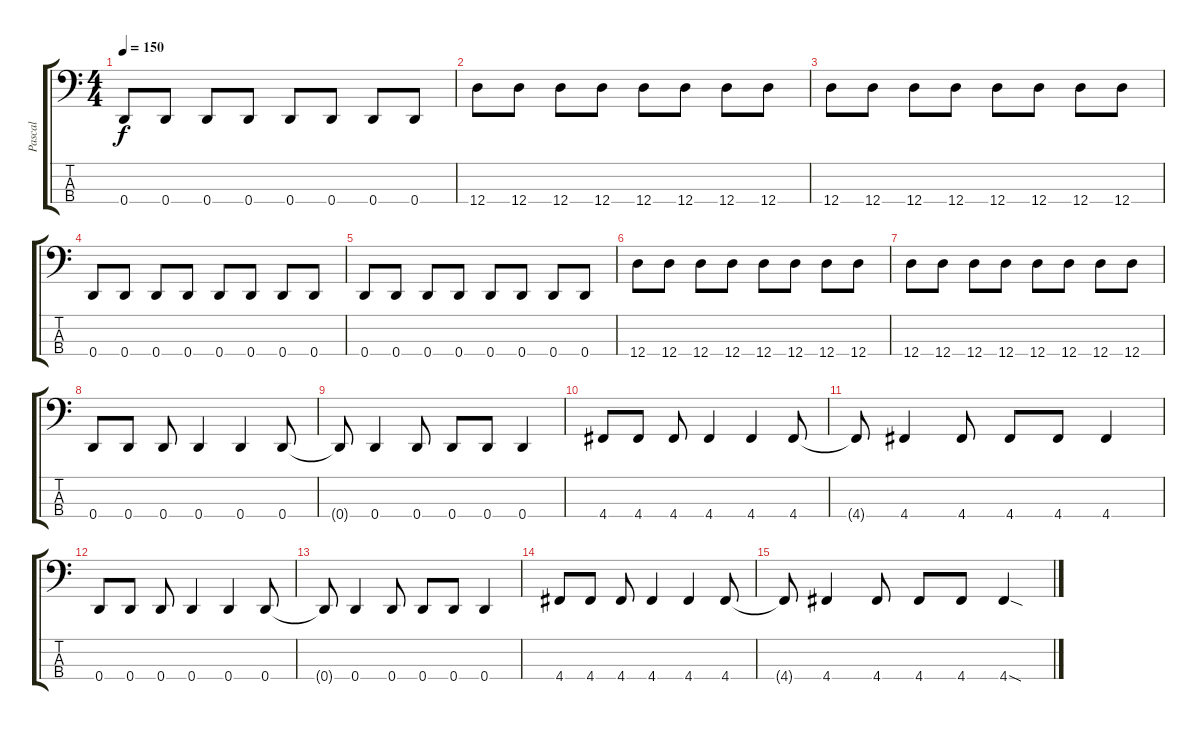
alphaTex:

\track ("Pascal" "Pascal") {instrument electricbasspick}
\staff {score tabs}
\tuning (G2 D2 A1 D1) {hide}
\ts (4 4)
\tempo 150
\clef f4
\ks c
0.4.8{dy f} 0.4.8 0.4.8 0.4.8 0.4.8 0.4.8 0.4.8 0.4.8 |
12.4.8 12.4.8 12.4.8 12.4.8 12.4.8 12.4.8 12.4.8 12.4.8 |
12.4.8 12.4.8 12.4.8 12.4.8 12.4.8 12.4.8 12.4.8 12.4.8 |
0.4.8 0.4.8 0.4.8 0.4.8 0.4.8 0.4.8 0.4.8 0.4.8 |
0.4.8 0.4.8 0.4.8 0.4.8 0.4.8 0.4.8 0.4.8 0.4.8 |
12.4.8 12.4.8 12.4.8 12.4.8 12.4.8 12.4.8 12.4.8 12.4.8 |
12.4.8 12.4.8 12.4.8 12.4.8 12.4.8 12.4.8 12.4.8 12.4.8 |
0.4.8 0.4.8 0.4.8 0.4.4 0.4.4 0.4.8 |
0.4{t}.8 0.4.4 0.4.8 0.4.8 0.4.8 0.4.4 |
4.4.8 4.4.8 4.4.8 4.4.4 4.4.4 4.4.8 |
4.4{t}.8 4.4.4 4.4.8 4.4.8 4.4.8 4.4.4 |
0.4.8 0.4.8 0.4.8 0.4.4 0.4.4 0.4.8 |
0.4{t}.8 0.4.4 0.4.8 0.4.8 0.4.8 0.4.4 |
4.4.8 4.4.8 4.4.8 4.4.4 4.4.4 4.4.8 |
4.4{t}.8 4.4.4 4.4.8 4.4.8 4.4.8 4.4{sod}.4
